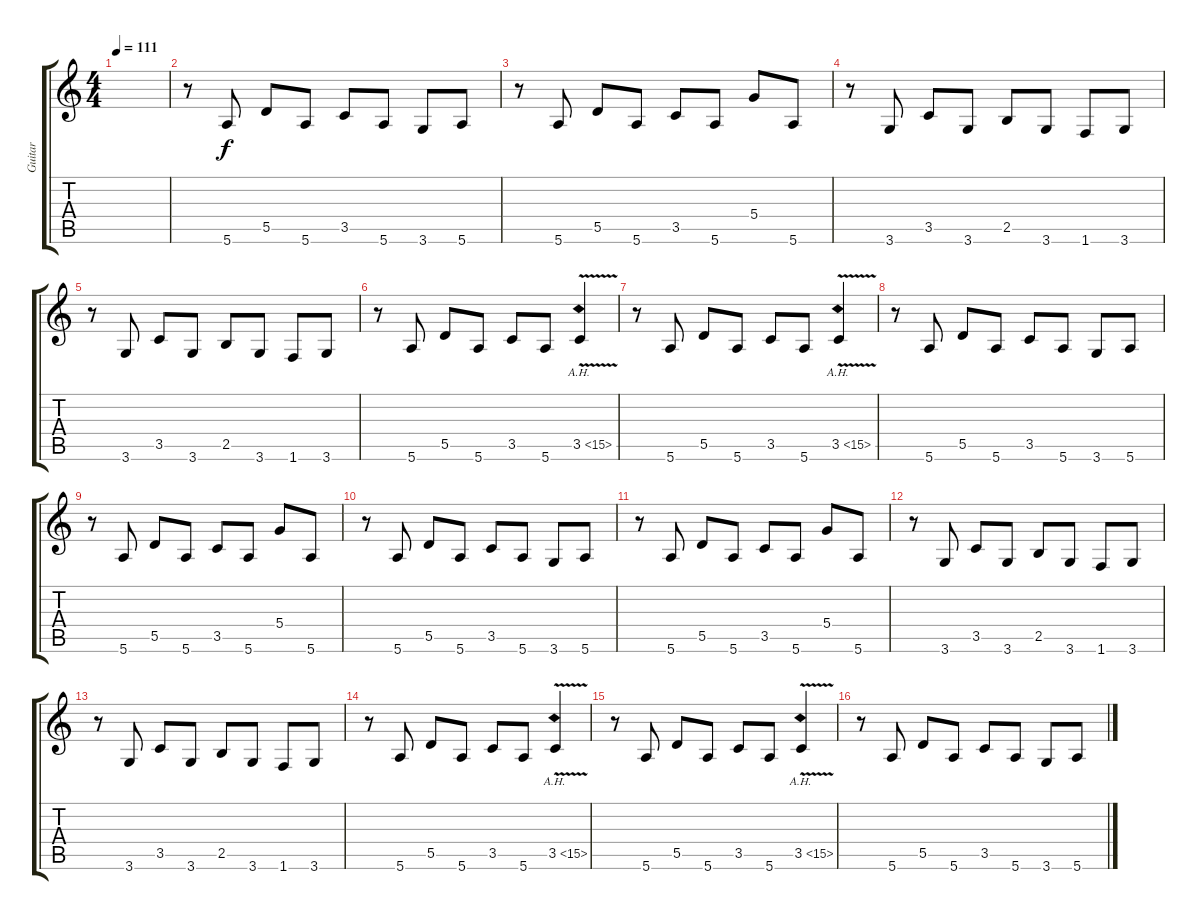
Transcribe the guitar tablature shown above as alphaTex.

\track ("Guitar" "Guitar") {instrument distortionguitar}
\staff {score tabs}
\tuning (E4 B3 G3 D3 A2 E2) {hide}
\ts (4 4)
\tempo 111
\clef g2
\ks c
|
r.8 5.6.8 5.5.8 5.6.8 3.5.8 5.6.8 3.6.8 5.6.8 |
r.8 5.6.8 5.5.8 5.6.8 3.5.8 5.6.8 5.4.8 5.6.8 |
r.8 3.6.8 3.5.8 3.6.8 2.5.8 3.6.8 1.6.8 3.6.8 |
r.8 3.6.8 3.5.8 3.6.8 2.5.8 3.6.8 1.6.8 3.6.8 |
r.8 5.6.8 5.5.8 5.6.8 3.5.8 5.6.8 3.5{ah 12 v}.4 |
r.8 5.6.8 5.5.8 5.6.8 3.5.8 5.6.8 3.5{ah 12 v}.4 |
r.8 5.6.8 5.5.8 5.6.8 3.5.8 5.6.8 3.6.8 5.6.8 |
r.8 5.6.8 5.5.8 5.6.8 3.5.8 5.6.8 5.4.8 5.6.8 |
r.8 5.6.8 5.5.8 5.6.8 3.5.8 5.6.8 3.6.8 5.6.8 |
r.8 5.6.8 5.5.8 5.6.8 3.5.8 5.6.8 5.4.8 5.6.8 |
r.8 3.6.8 3.5.8 3.6.8 2.5.8 3.6.8 1.6.8 3.6.8 |
r.8 3.6.8 3.5.8 3.6.8 2.5.8 3.6.8 1.6.8 3.6.8 |
r.8 5.6.8 5.5.8 5.6.8 3.5.8 5.6.8 3.5{ah 12 v}.4 |
r.8 5.6.8 5.5.8 5.6.8 3.5.8 5.6.8 3.5{ah 12 v}.4 |
r.8 5.6.8 5.5.8 5.6.8 3.5.8 5.6.8 3.6.8 5.6.8
